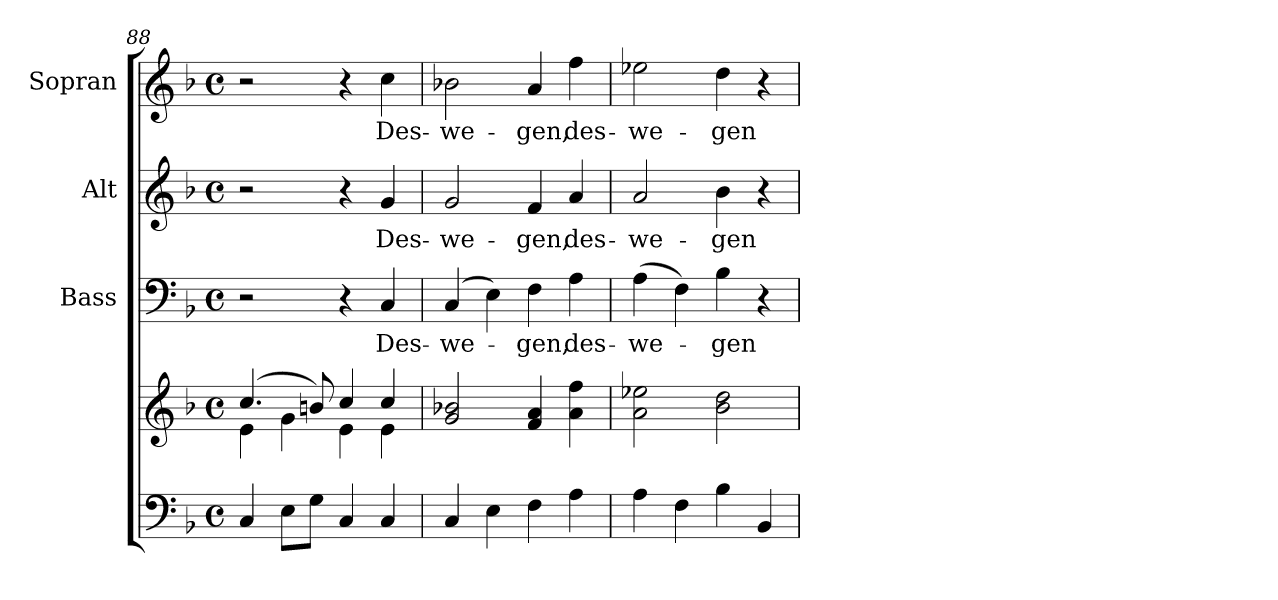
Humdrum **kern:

**kern	**kern	**kern	**text	**kern	**text	**kern	**text
*part4	*part4	*part3	*part3	*part2	*part2	*part1	*part1
*staff5	*staff4	*staff3	*staff3	*staff2	*staff2	*staff1	*staff1
*	*	*I"Bass	*	*I"Alt	*	*I"Sopran	*
*	*	*I'B.	*	*I'A.	*	*I'S.	*
*clefF4	*clefG2	*clefF4	*	*clefG2	*	*clefG2	*
*k[b-]	*k[b-]	*k[b-]	*	*k[b-]	*	*k[b-]	*
*F:	*F:	*F:	*	*F:	*	*F:	*
*M4/4	*M4/4	*M4/4	*	*M4/4	*	*M4/4	*
*met(c)	*met(c)	*met(c)	*	*met(c)	*	*met(c)	*
=88	=88	=88	=88	=88	=88	=88	=88
*	*^	*	*	*	*	*	*
4C/	(4.cc/	4e\	2r	.	2r	.	2r	.
8E\L	.	4g\	.	.	.	.	.	.
8G\J	8bn/)	.	.	.	.	.	.	.
4C/	4cc/	4e\	4r	.	4r	.	4r	.
!	!	!	!	!LO:LY:b	!	!LO:LY:b	!	!LO:LY:b
4C/	4cc/	4e\	4C/	Des-	4g/	Des-	4cc\	Des-
!!LO:PB:g=z
=89	=89	=89	=89	=89	=89	=89	=89	=89
!	!	!	!	!LO:LY:b	!	!LO:LY:b	!	!LO:LY:b
*	*v	*v	*	*	*	*	*	*
4C/	2g/ 2b-X/	(4C/	-we-	2g/	-we-	2b-X\	-we-
4E\	.	4E\)	.	.	.	.	.
!	!	!	!LO:LY:b	!	!LO:LY:b	!	!LO:LY:b
4F\	4f/ 4a/	4F\	-gen,	4f/	-gen,	4a/	-gen,
!	!	!	!LO:LY:b	!	!LO:LY:b	!	!LO:LY:b
4A\	4a\ 4ff\	4A\	des-	4a/	des-	4ff\	des-
=90	=90	=90	=90	=90	=90	=90	=90
!	!	!	!LO:LY:b	!	!LO:LY:b	!	!LO:LY:b
4A\	2a\ 2ee-X\	(>4A\	-we-	2a/	-we-	2ee-X\	-we-
4F\	.	4F\)	.	.	.	.	.
!	!	!	!LO:LY:b	!	!LO:LY:b	!	!LO:LY:b
4B-\	2b-\ 2dd\	4B-\	-gen	4b-\	-gen	4dd\	-gen
4BB-/	.	4r	.	4r	.	4r	.
=	=	=	=	=	=	=	=
*-	*-	*-	*-	*-	*-	*-	*-
